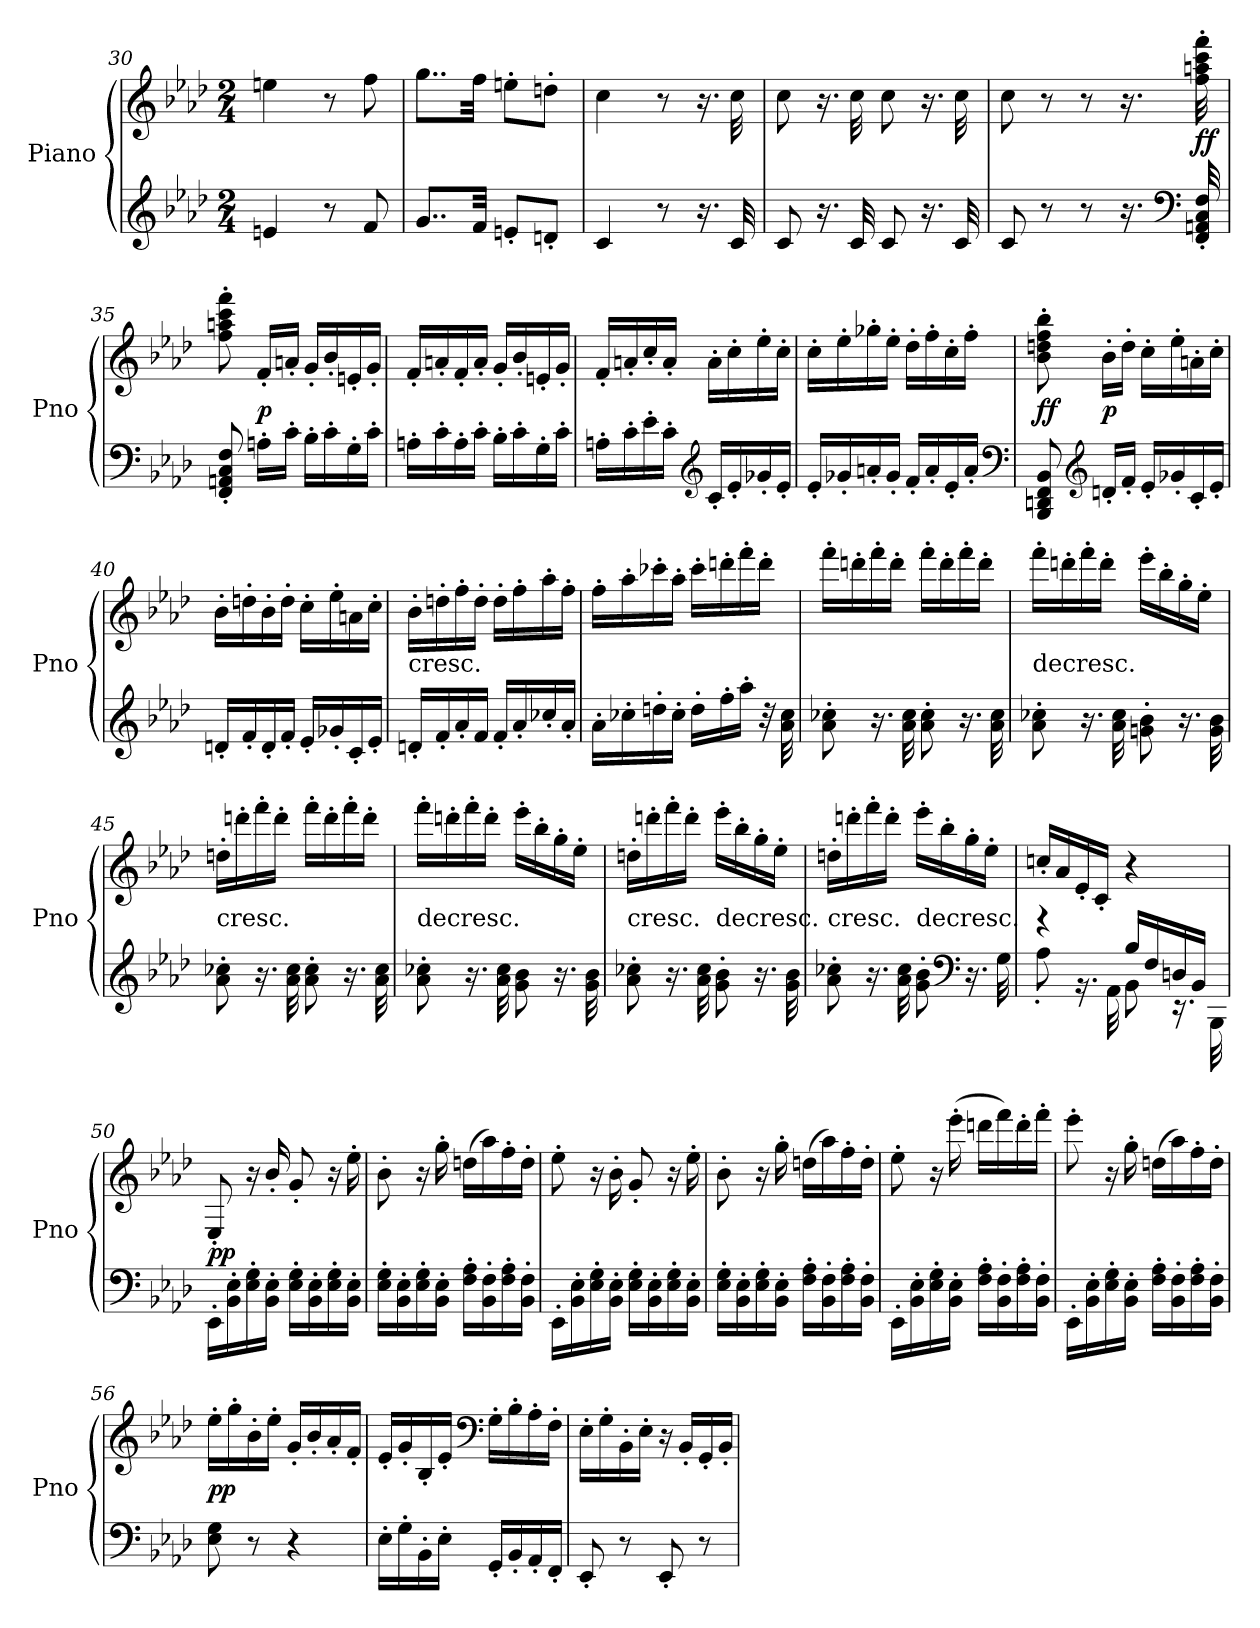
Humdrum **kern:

**kern	**kern	**dynam
*part1	*part1	*part1
*staff2	*staff1	*staff1/2
*I"Piano	*	*
*I'Pno	*	*
*clefG2	*clefG2	*
*k[b-e-a-d-]	*k[b-e-a-d-]	*
*A-:	*A-:	*
*M2/4	*M2/4	*
=30	=30	=30
4en/	4een\	.
8r	8r	.
8f/	8ff\	.
=31	=31	=31
8..g/L	8..gg\L	.
32f/Jkk	32ff\Jkk	.
8en'/L	8een'\L	.
8dn'/J	8ddn'\J	.
=32	=32	=32
4c/	4cc\	.
8r	8r	.
16.r	16.r	.
32c/	32cc\	.
=33	=33	=33
8c/	8cc\	.
16.r	16.r	.
32c/	32cc\	.
8c/	8cc\	.
16.r	16.r	.
32c/	32cc\	.
=34	=34	=34
8c/	8cc\	.
8r	8r	.
8r	8r	.
16.r	16.r	.
*clefF4	*	*
32FF'/ 32AAn'/ 32C'/ 32F'/	32ff'\ 32aan'\ 32ccc'\ 32fff'\	ff
=35	=35	=35
8FF'/ 8AAn'/ 8C'/ 8F'/	8ff'\ 8aan'\ 8ccc'\ 8fff'\	.
16An'\LL	16f'/LL	p
16c'\JJ	16an'/JJ	.
16B-'\LL	16g'/LL	.
16c'\	16b-'/	.
16G'\	16en'/	.
16c'\JJ	16g'/JJ	.
=36	=36	=36
16An'\LL	16f'/LL	.
16c'\	16an'/	.
16A'\	16f'/	.
16c'\JJ	16a'/JJ	.
16B-'\LL	16g'/LL	.
16c'\	16b-'/	.
16G'\	16en'/	.
16c'\JJ	16g'/JJ	.
=37	=37	=37
16An'\LL	16f'/LL	.
16c'\	16an'/	.
16e-'\	16cc'/	.
16c'\JJ	16a'/JJ	.
*clefG2	*	*
16c'/LL	16a'\LL	.
16e-'/	16cc'\	.
16g-X'/	16ee-'\	.
16e-'/JJ	16cc'\JJ	.
=38	=38	=38
16e-'/LL	16cc'\LL	.
16g-X'/	16ee-'\	.
16an'/	16gg-X'\	.
16g-'/JJ	16ee-'\JJ	.
16f'/LL	16dd-'\LL	.
16a'/	16ff'\	.
16e-'/	16cc'\	.
16a'/JJ	16ff'\JJ	.
*clefF4	*	*
=39	=39	=39
8BBB-/ 8DDn/ 8FF/ 8BB-/	8b-'\ 8ddn'\ 8ff'\ 8bb-'\	ff
*clefG2	*	*
16dn'/LL	16b-'\LL	p
16f'/JJ	16dd'\JJ	.
16e-'/LL	16cc'\LL	.
16g-X'/	16ee-'\	.
16c'/	16an'\	.
16e-'/JJ	16cc'\JJ	.
=40	=40	=40
16dn'/LL	16b-'\LL	.
16f'/	16ddn'\	.
16d'/	16b-'\	.
16f'/JJ	16dd'\JJ	.
16e-'/LL	16cc'\LL	.
16g-X'/	16ee-'\	.
16c'/	16an\	.
16e-'/JJ	16cc'\JJ	.
=41	=41	=41
!	!LO:TX:c:t=cresc.	!
16dn'/LL	16b-'\LL	.
16f'/	16ddn'\	.
16a-'/	16ff'\	.
16f/JJ	16dd'\JJ	.
16f'/LL	16dd'\LL	.
16a-'/	16ff'\	.
16cc-X'/	16aa-'\	.
16a-'/JJ	16ff'\JJ	.
=42	=42	=42
16a-'\LL	16ff'\LL	.
16cc-X'\	16aa-'\	.
16ddn'\	16ccc-X'\	.
16cc-'\JJ	16aa-'\JJ	.
16dd'\LL	16ccc-'\LL	.
16ff'\	16dddn'\	.
16aa-'\JJ	16fff'\	.
32r	16ddd'\JJ	.
32a-\ 32cc-\	.	.
=43	=43	=43
8a-'\ 8cc-X'\	16fff'\LL	.
.	16dddn'\	.
16.r	16fff'\	.
.	16ddd'\JJ	.
32a-\ 32cc-\	.	.
8a-'\ 8cc-'\	16fff'\LL	.
.	16ddd'\	.
16.r	16fff'\	.
.	16ddd'\JJ	.
32a-\ 32cc-\	.	.
=44	=44	=44
!	!LO:TX:c:t=decresc.	!
8a-'\ 8cc-X'\	16fff'\LL	.
.	16dddn'\	.
16.r	16fff'\	.
.	16ddd'\JJ	.
32a-\ 32cc-\	.	.
8gn'\ 8b-'\	16eee-'\LL	.
.	16bb-'\	.
16.r	16gg'\	.
.	16ee-'\JJ	.
32g\ 32b-\	.	.
=45	=45	=45
!	!LO:TX:c:t=cresc.	!
8a-'\ 8cc-X'\	16ddn'\LL	.
.	16dddn'\	.
16.r	16fff'\	.
.	16ddd'\JJ	.
32a-\ 32cc-\	.	.
8a-'\ 8cc-'\	16fff'\LL	.
.	16ddd'\	.
16.r	16fff'\	.
.	16ddd'\JJ	.
32a-\ 32cc-\	.	.
=46	=46	=46
!	!LO:TX:c:t=decresc.	!
8a-'\ 8cc-X'\	16fff'\LL	.
.	16dddn'\	.
16.r	16fff'\	.
.	16ddd'\JJ	.
32a-\ 32cc-\	.	.
8g\ 8b-\	16eee-'\LL	.
.	16bb-'\	.
16.r	16gg'\	.
.	16ee-'\JJ	.
32g\ 32b-\	.	.
=47	=47	=47
!	!LO:TX:c:t=cresc.	!
8a-'\ 8cc-X'\	16ddn'\LL	.
.	16dddn'\	.
16.r	16fff'\	.
.	16ddd'\JJ	.
32a-\ 32cc-\	.	.
!	!LO:TX:c:t=decresc.	!
8g'\ 8b-'\	16eee-'\LL	.
.	16bb-'\	.
16.r	16gg'\	.
.	16ee-'\JJ	.
32g\ 32b-\	.	.
=48	=48	=48
!	!LO:TX:c:t=cresc.	!
8a-'\ 8cc-X'\	16ddn'\LL	.
.	16dddn'\	.
16.r	16fff'\	.
.	16ddd'\JJ	.
32a-\ 32cc-\	.	.
!	!LO:TX:c:t=decresc.	!
8g'\ 8b-'\	16eee-'\LL	.
.	16bb-'\	.
*clefF4	*	*
16.r	16gg'\	.
.	16ee-'\JJ	.
32G\	.	.
=49	=49	=49
*^	*	*
4r	8A-'\	16ccn'/LL	.
.	.	16a-/	.
.	16.r	16e-'/	.
.	.	16c'/JJ	.
.	32AA-\	.	.
16B-/LL	8BB-\	4r	.
16F/	.	.	.
16Dn/	16.r	.	.
16BB-/JJ	.	.	.
.	32BBB-\	.	.
*v	*v	*	*
=50	=50	=50
16EE-'\LL	8E-'/	pp
16BB-'\ 16E-'\	.	.
16E-'\ 16G'\	16r	.
16BB-'\ 16E-'\JJ	16b-'/	.
16E-'\ 16G'\LL	8g'/	.
16BB-'\ 16E-'\	.	.
16E-'\ 16G'\	16r	.
16BB-'\ 16E-'\JJ	16ee-'\	.
=51	=51	=51
16E-'\ 16G'\LL	8b-'\	.
16BB-'\ 16E-'\	.	.
16E-'\ 16G'\	16r	.
16BB-'\ 16E-'\JJ	16gg'\	.
16F'\ 16A-'\LL	(16ddn\LL	.
16BB-'\ 16F'\	16aa-\)	.
16F'\ 16A-'\	16ff'\	.
16BB-'\ 16F'\JJ	16dd'\JJ	.
=52	=52	=52
16EE-'\LL	8ee-'\	.
16BB-'\ 16E-'\	.	.
16E-'\ 16G'\	16r	.
16BB-'\ 16E-'\JJ	16b-'\	.
16E-'\ 16G'\LL	8g'/	.
16BB-'\ 16E-'\	.	.
16E-'\ 16G'\	16r	.
16BB-'\ 16E-'\JJ	16ee-'\	.
=53	=53	=53
16E-'\ 16G'\LL	8b-'\	.
16BB-'\ 16E-'\	.	.
16E-'\ 16G'\	16r	.
16BB-'\ 16E-'\JJ	16gg'\	.
16F'\ 16A-'\LL	(16ddn\LL	.
16BB-'\ 16F'\	16aa-\)	.
16F'\ 16A-'\	16ff'\	.
16BB-'\ 16F'\JJ	16dd'\JJ	.
=54	=54	=54
16EE-'\LL	8ee-'\	.
16BB-'\ 16E-'\	.	.
16E-'\ 16G'\	16r	.
16BB-'\ 16E-'\JJ	(16eee-'\	.
16F'\ 16A-'\LL	16dddn\LL	.
16BB-'\ 16F'\	16fff\)	.
16F'\ 16A-'\	16ddd'\	.
16BB-'\ 16F'\JJ	16fff'\JJ	.
=55	=55	=55
16EE-'\LL	8eee-'\	.
16BB-'\ 16E-'\	.	.
16E-'\ 16G'\	16r	.
16BB-'\ 16E-'\JJ	16gg'\	.
16F'\ 16A-'\LL	(16ddn\LL	.
16BB-'\ 16F'\	16aa-\)	.
16F'\ 16A-'\	16ff'\	.
16BB-'\ 16F'\JJ	16dd'\JJ	.
=56	=56	=56
8E-\ 8G\	16ee-'\LL	pp
.	16gg'\	.
8r	16b-'\	.
.	16ee-'\JJ	.
4r	16g'/LL	.
.	16b-'/	.
.	16a-'/	.
.	16f'/JJ	.
=57	=57	=57
16E-'\LL	16e-'/LL	.
16G'\	16g'/	.
16BB-'\	16B-'/	.
16E-'\JJ	16e-'/JJ	.
*	*clefF4	*
16GG'/LL	16G'\LL	.
16BB-'/	16B-'\	.
16AA-'/	16A-'\	.
16FF'/JJ	16F'\JJ	.
=58	=58	=58
8EE-'/	16E-'\LL	.
.	16G'\	.
8r	16BB-'\	.
.	16E-'\JJ	.
8EE-'/	16r	.
.	16BB-'/LL	.
8r	16GG'/	.
.	16BB-'/JJ	.
=	=	=
*-	*-	*-
